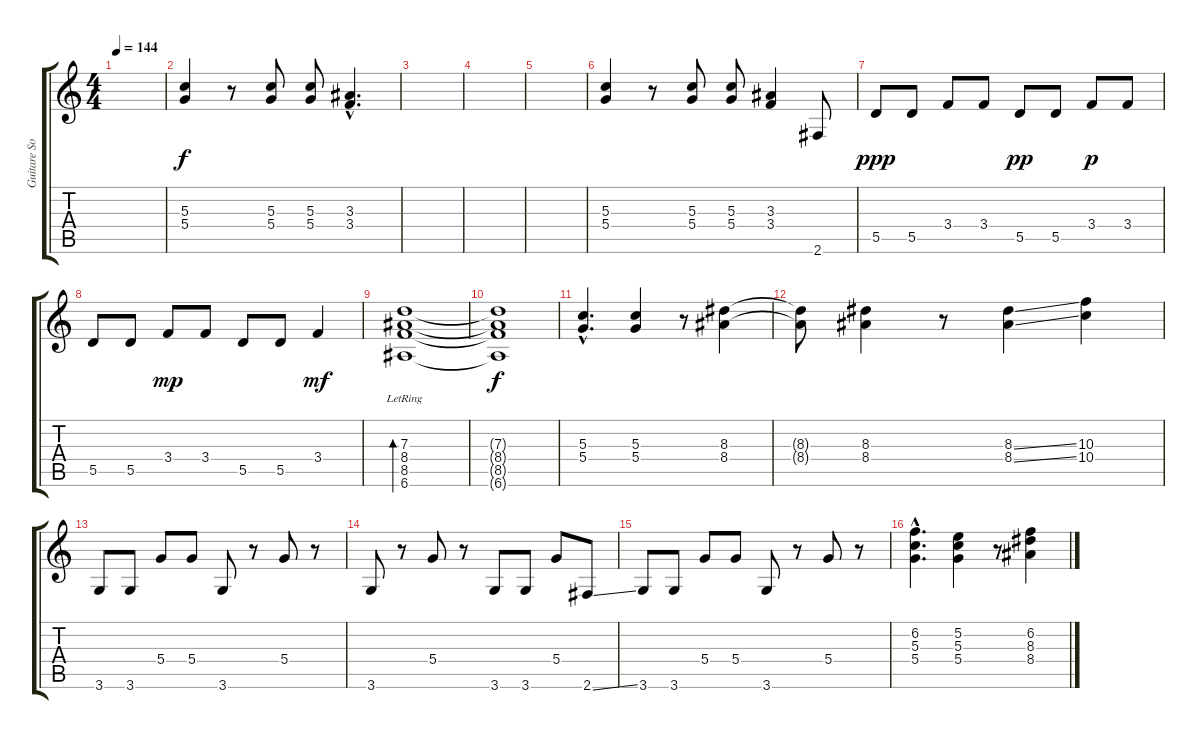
\track ("Guitare Solo" "Guitare So") {instrument overdrivenguitar}
\staff {score tabs}
\tuning (E4 B3 G3 D3 A2 E2) {hide}
\ts (4 4)
\tempo 144
\clef g2
\ks c
|
(5.3 5.4).4 r.8 (5.3 5.4).8 (5.3 5.4).8 (3.3{hac} 3.4{hac}).4{d} |
|
|
|
(5.3 5.4).4 r.8 (5.3 5.4).8 (5.3 5.4).8 (3.3 3.4).4 2.6.8 |
5.5.8{dy ppp} 5.5.8 3.4.8 3.4.8 5.5.8{dy pp} 5.5.8 3.4.8{dy p} 3.4.8 |
5.5.8 5.5.8 3.4.8{dy mp} 3.4.8 5.5.8 5.5.8 3.4.4{dy mf} |
(7.3{lr} 8.4{lr} 8.5{lr} 6.6{lr}).1{bd 240} |
(7.3{t} 8.4{t} 8.5{t} 6.6{t}).1{dy f} |
(5.3{hac} 5.4{hac}).4{d} (5.3 5.4).4 r.8 (8.3 8.4).4 |
(8.3{t} 8.4{t}).8 (8.3 8.4).4 r.8 (8.3{ss} 8.4{ss}).4 (10.3 10.4).4 |
3.6.8 3.6.8 5.4.8 5.4.8 3.6.8 r.8 5.4.8 r.8 |
3.6.8 r.8 5.4.8 r.8 3.6.8 3.6.8 5.4.8 2.6{ss}.8 |
3.6.8 3.6.8 5.4.8 5.4.8 3.6.8 r.8 5.4.8 r.8 |
(6.2{hac} 5.3{hac} 5.4{hac}).4{d} (5.2 5.3 5.4).4 r.8 (6.2 8.3 8.4).4
